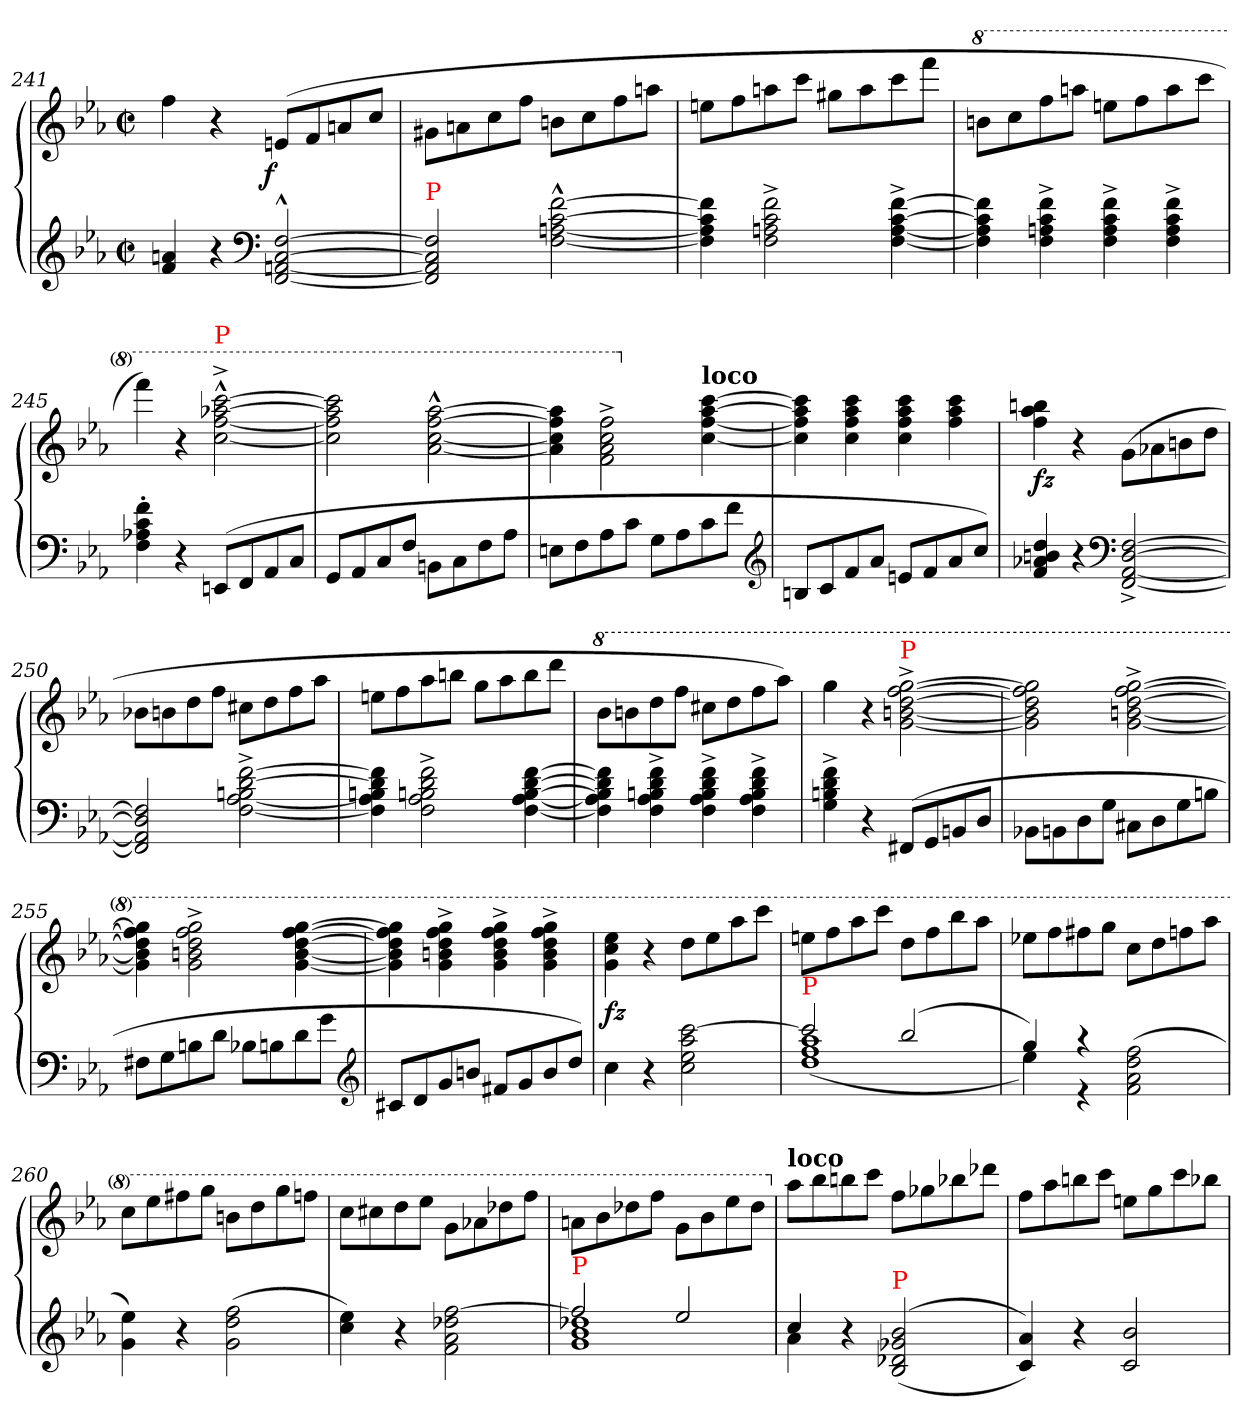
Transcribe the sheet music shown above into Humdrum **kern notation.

**kern	**kern	**dynam
*part1	*part1	*part1
*staff2	*staff1	*staff1/2
*clefG2	*clefG2	*
*k[b-e-a-]	*k[b-e-a-]	*
*c:	*c:	*
*M2/2	*M2/2	*
*met(c|)	*met(c|)	*
=241	=241	=241
4an 4f	4ff	.
4r	4r	.
*clefF4	*	*
!	!	!LO:DY:b:rj
[2F^^ [2C^^ [2AAn^^ [2FF^^	(>8enL	f
.	8f	.
.	8an	.
.	8ccJ	.
=242	=242	=242
!LO:TX:a:color=red:t=P	!	!
2F] 2C] 2AA] 2FF]	8g#XL	.
.	8an	.
.	8cc	.
.	8ffJ	.
[2f^^ [2c^^ [2An^^ [2F^^	8bnL	.
.	8cc	.
.	8ff	.
.	8aanJ	.
=243	=243	=243
4f] 4c] 4A] 4F]	8eenL	.
.	8ff	.
2f^ 2c^ 2Anj^ 2F^	8aan	.
.	8cccJ	.
.	8gg#XL	.
.	8aa	.
[4f^ [4c^ [4A^ [4F^	8ccc	.
.	8fffJ	.
=244	=244	=244
*	*8va	*
4f] 4c] 4A] 4F]	8bbnL	.
.	8ccc	.
4f^ 4c^ 4An^ 4F^	8fff	.
.	8aaanJ	.
4f^ 4c^ 4A^ 4F^	8eeenL	.
.	8fff	.
4f^ 4c^ 4A^ 4F^	8aaa	.
.	8ccccJ	.
=245	=245	=245
4f' 4c' 4A-X' 4F'	4ffff)	.
4r	4r	.
!	!LO:TX:a:color=red:t=P	!
(>8EEnL	[2cccc^^^< [2aaa-X^^^< [2fff^^^< [2ccc^^^<	.
8FF	.	.
8AA-	.	.
8CJ	.	.
=246	=246	=246
8GGL	2cccc] 2aaa-] 2fff] 2ccc]	.
8AA-	.	.
8C	.	.
8FJ	.	.
8BBnL	[2aaa-^^ [2fff^^ [2ccc^^ [2aa-^^	.
8C	.	.
8F	.	.
8A-J	.	.
=247	=247	=247
8EnL	4aaa-] 4fff] 4ccc] 4aa-]	.
8F	.	.
8A-	2fff^< 2ccc^< 2aa-^< 2ff^<	.
8cJ	.	.
8GL	.	.
8A-	.	.
*	*X8va	*
!	!LO:TX:a:B:t=loco	!
8c	[4ccc [4aa- [4ff [4cc	.
8fJ	.	.
*clefG2	*	*
=248	=248	=248
8BnL	4ccc] 4aa-] 4ff] 4cc]	.
8c	.	.
8f	4ccc 4aa- 4ff 4cc	.
8a-J	.	.
8enL	4ccc 4aa- 4ff 4cc	.
8f	.	.
8a-	4ccc 4aa- 4ff	.
8ccJ)	.	.
=249	=249	=249
!	!	!LO:DY:b
4dd 4bn 4a-X 4f	4bbn 4aa- 4ff	fz
4r	4r	.
*clefF4	*	*
[2F^< [2D^< [2AA-^< [2FF^<	(8g\L	.
.	8a-X\	.
.	8bn\	.
.	8dd\J	.
=250	=250	=250
2F] 2D] 2AA-] 2FF]	8b-XL	.
.	8bn	.
.	8dd	.
.	8ffJ	.
[2f^< [2d^< 2Bn^< [2A-^< [2F^<	8cc#XL	.
.	8dd	.
.	8ff	.
.	8aa-J	.
=251	=251	=251
4f] 4d] 4Bnj 4A-] 4F]	8eenL	.
.	8ff	.
2f^< 2d^< 2Bn^< 2A-^< 2F^<	8aa-	.
.	8bbnJ	.
.	8ggL	.
.	8aa-	.
[4f [4d [4B [4A- [4F	8bb	.
.	8dddJ	.
=252	=252	=252
*	*8va	*
4f] 4d] 4B] 4A-] 4F]	8bb-L	.
.	8bbn	.
4f^< 4d^< 4Bn^< 4A-^< 4F^<	8ddd	.
.	8fffJ	.
4f^< 4d^< 4B^< 4A-^< 4F^<	8ccc#XL	.
.	8ddd	.
4f^< 4d^< 4B^< 4A-^< 4F^<	8fff	.
.	8aaa-J)	.
=253	=253	=253
4f^< 4d^< 4Bn^< 4G^<	4ggg	.
4r	4r	.
!	!LO:TX:a:color=red:t=P	!
(>8FF#XL	[2ggg^< [2fff^< [2ddd^< [2bbn^< [2gg^<	.
8GG	.	.
8BBn	.	.
8DJ	.	.
=254	=254	=254
8BB-X\L	2ggg] 2fff] 2ddd] 2bb] 2gg]	.
8BBn\	.	.
8D\	.	.
8G\J	.	.
8C#XL	[2ggg^< [2fff^< [2ddd^< [2bbn^< [2gg^<	.
8D	.	.
8G	.	.
8BnJ	.	.
=255	=255	=255
8F#XL	4ggg] 4fff] 4ddd] 4bb] 4gg]	.
8G	.	.
8Bn	2ggg^< 2fff^< 2ddd^< 2bbn^< 2gg^<	.
8dJ	.	.
8B-XL	.	.
8Bn	.	.
8d	[4ggg [4fff [4ddd [4bb [4gg	.
8gJ	.	.
*clefG2	*	*
=256	=256	=256
8c#XL	4ggg] 4fff] 4ddd] 4bb] 4gg]	.
8d	.	.
8g	4ggg^< 4fff^< 4ddd^< 4bbn^< 4gg^<	.
8bnJ	.	.
8f#XL	4ggg^< 4fff^< 4ddd^< 4bb^< 4gg^<	.
8g	.	.
8b	4ggg^< 4fff^< 4ddd^< 4bb^< 4gg^<	.
8ddJ)	.	.
=257	=257	=257
!	!	!LO:DY:b
4cc	4eee- 4ccc 4gg	fz
4r	4r	.
[2ccc 2aa- 2ee- 2cc	8dddL	.
.	8eee-	.
.	8aaa-	.
.	8ccccJ	.
=258	=258	=258
*^	*	*
!LO:TX:a:color=red:t=P	!	!	!
2ccc]	(1aa- 1ff 1dd	8eeenL	.
.	.	8fff	.
.	.	8aaa-	.
.	.	8ccccJ	.
(2bb-	.	8dddL	.
.	.	8fff	.
.	.	8bbb-	.
.	.	8aaa-J	.
=259	=259	=259	=259
4gg)	4ee-)	8eee-XL	.
.	.	8fff	.
4r	4r	8fff#X	.
.	.	8gggJ	.
2ryy	(2ff 2dd 2a- 2f	8cccL	.
.	.	8ddd	.
.	.	8fffn	.
.	.	8aaa-J	.
*v	*v	*	*
=260	=260	=260
4ee- 4g)	8cccL	.
.	8eee-	.
4r	8fff#X	.
.	8gggJ	.
(2ff 2dd 2g	8bbnL	.
.	8ddd	.
.	8ggg	.
.	8fffnJ	.
=261	=261	=261
4ee- 4cc)	8cccL	.
.	8ccc#X	.
4r	8ddd	.
.	8eee-J	.
[2ff 2dd-X 2a- 2f	8ggL	.
.	8aa-X	.
.	8ddd-X	.
.	8fffJ	.
=262	=262	=262
*^	*	*
!LO:TX:a:color=red:t=P	!	!	!
2ff]	1dd-X 1b- 1g	8aanL	.
.	.	8bb-	.
.	.	8ddd-X	.
.	.	8fffJ	.
2ee-	.	8ggL	.
.	.	8bb-	.
.	.	8eee-	.
.	.	8ddd-J	.
=263	=263	=263	=263
*	*	*X8va	*
!	!	!LO:TX:a:B:t=loco	!
4cc	4a-	8aa-L	.
.	.	8bb-	.
4r	2.ryy	8bbn	.
.	.	8cccJ	.
!LO:TX:a:color=red:t=P	!	!	!
(<(>2b- 2g-X 2d-X 2B-	.	8ffL	.
.	.	8gg-X	.
.	.	8bb-X	.
.	.	8ddd-XJ	.
*v	*v	*	*
=264	=264	=264
4a- 4c))	8ffL	.
.	8aa-	.
4r	8bbn	.
.	8cccJ	.
2b- 2c	8eenL	.
.	8gg	.
.	8ccc	.
.	8bb-XJ	.
=	=	=
*-	*-	*-
